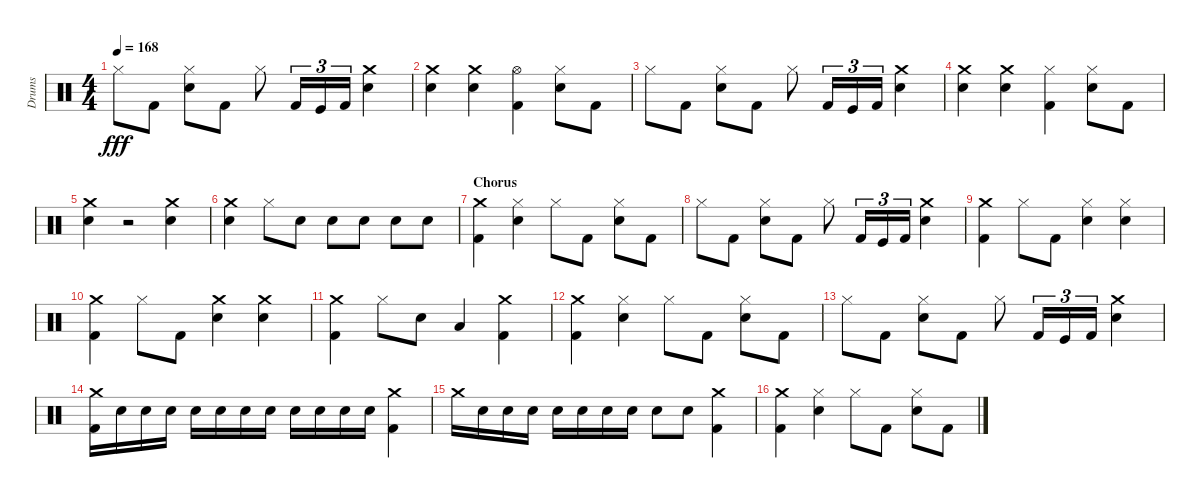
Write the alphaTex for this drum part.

\track ("Drums" "Drums") {instrument percussion}
\staff {score}
\articulation defaults
\ts (4 4)
\tempo 168
\clef neutral
\ks c "Hi-Hat (closed)".8{dy fff} "Kick (hit) 2".8
("Snare (hit) 2" "Hi-Hat (closed)").8 "Kick (hit) 2".8 "Hi-Hat (closed)".8 "Kick (hit) 2".16{tu (3 2)} "Kick (hit)".16{tu (3 2)} "Kick (hit) 2".16{tu (3 2)} ("Crash medium (hit)" "Snare (hit) 2").4 |
("Crash medium (hit)" "Snare (hit) 2").4 ("Crash medium (hit)" "Snare (hit) 2").4 ("Hi-Hat (open)" "Kick (hit) 2").4 ("Snare (hit) 2" "Hi-Hat (closed)").8 "Kick (hit) 2".8 |
"Hi-Hat (closed)".8 "Kick (hit) 2".8 ("Snare (hit) 2" "Hi-Hat (closed)").8 "Kick (hit) 2".8 "Hi-Hat (closed)".8 "Kick (hit) 2".16{tu (3 2)} "Kick (hit)".16{tu (3 2)} "Kick (hit) 2".16{tu (3 2)} ("Crash medium (hit)" "Snare (hit) 2").4 |
("Crash medium (hit)" "Snare (hit) 2").4 ("Crash medium (hit)" "Snare (hit) 2").4 ("Hi-Hat (closed)" "Kick (hit) 2").4 ("Snare (hit) 2" "Hi-Hat (closed)").8 "Kick (hit) 2".8 |
("Snare (hit) 2" "Crash medium (hit)").4 r.2 ("Crash medium (hit)" "Snare (hit) 2").4 |
("Snare (hit) 2" "Crash medium (hit)").4 "Hi-Hat (closed)".8 "Snare (hit) 2".8 "Snare (hit) 2".8 "Snare (hit) 2".8 "Snare (hit) 2".8 "Snare (hit) 2".8 |
\section ("" "Chorus")
("Kick (hit) 2" "Crash medium (hit)").4 ("Hi-Hat (closed)" "Snare (hit) 2").4 "Hi-Hat (closed)".8 "Kick (hit) 2".8 ("Snare (hit) 2" "Hi-Hat (closed)").8 "Kick (hit) 2".8 |
"Hi-Hat (closed)".8 "Kick (hit) 2".8 ("Snare (hit) 2" "Hi-Hat (closed)").8 "Kick (hit) 2".8 "Hi-Hat (closed)".8 "Kick (hit) 2".16{tu (3 2)} "Kick (hit)".16{tu (3 2)} "Kick (hit) 2".16{tu (3 2)} ("Crash medium (hit)" "Snare (hit) 2").4 |
("Kick (hit) 2" "Crash medium (hit)").4 "Hi-Hat (closed)".8 "Kick (hit) 2".8 ("Snare (hit) 2" "Hi-Hat (closed)").4 ("Hi-Hat (closed)" "Snare (hit) 2").4 |
("Kick (hit) 2" "Crash medium (hit)").4 "Hi-Hat (closed)".8 "Kick (hit) 2".8 ("Crash medium (hit)" "Snare (hit) 2").4 ("Snare (hit) 2" "Crash medium (hit)").4 |
("Kick (hit) 2" "Crash medium (hit)").4 "Hi-Hat (closed)".8 "Snare (hit) 2".8 "Low Tom (hit)".4 ("Kick (hit) 2" "Crash medium (hit)").4 |
("Kick (hit) 2" "Crash medium (hit)").4 ("Hi-Hat (closed)" "Snare (hit) 2").4 "Hi-Hat (closed)".8 "Kick (hit) 2".8 ("Snare (hit) 2" "Hi-Hat (closed)").8 "Kick (hit) 2".8 |
"Hi-Hat (closed)".8 "Kick (hit) 2".8 ("Snare (hit) 2" "Hi-Hat (closed)").8 "Kick (hit) 2".8 "Hi-Hat (closed)".8 "Kick (hit) 2".16{tu (3 2)} "Kick (hit)".16{tu (3 2)} "Kick (hit) 2".16{tu (3 2)} ("Crash medium (hit)" "Snare (hit) 2").4 |
("Kick (hit) 2" "Crash medium (hit)").16 "Snare (hit) 2".16 "Snare (hit) 2".16 "Snare (hit) 2".16 "Snare (hit) 2".16 "Snare (hit) 2".16 "Snare (hit) 2".16 "Snare (hit) 2".16 "Snare (hit) 2".16 "Snare (hit) 2".16 "Snare (hit) 2".16 "Snare (hit) 2".16 ("Kick (hit) 2" "Crash medium (hit)").4 |
"Crash medium (hit)".16 "Snare (hit) 2".16 "Snare (hit) 2".16 "Snare (hit) 2".16 "Snare (hit) 2".16 "Snare (hit) 2".16 "Snare (hit) 2".16 "Snare (hit) 2".16 "Snare (hit) 2".8 "Snare (hit) 2".8 ("Crash medium (hit)" "Kick (hit) 2").4 |
("Kick (hit) 2" "Crash medium (hit)").4 ("Hi-Hat (closed)" "Snare (hit) 2").4 "Hi-Hat (closed)".8 "Kick (hit) 2".8 ("Snare (hit) 2" "Hi-Hat (closed)").8 "Kick (hit) 2".8
